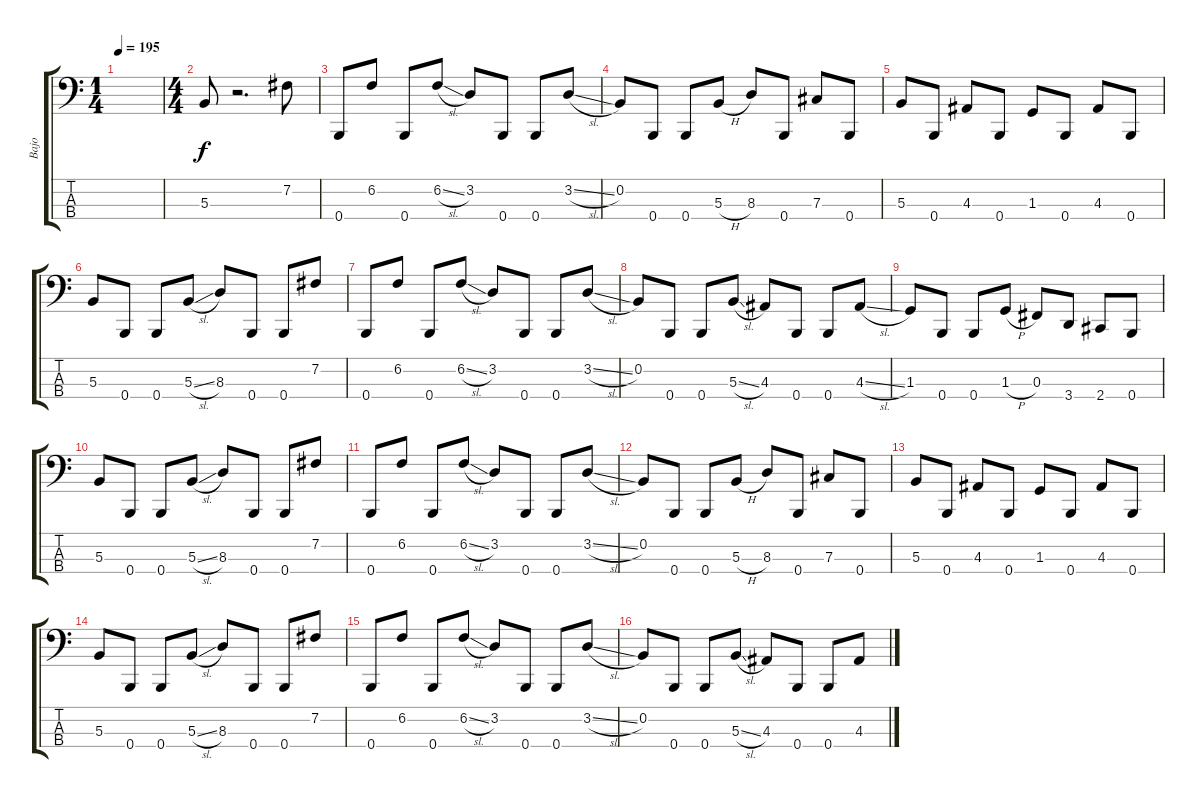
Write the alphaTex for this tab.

\track ("Bajo" "Bajo") {instrument electricbasspick}
\staff {score tabs}
\tuning (E2 B1 Gb1 B0) {hide}
\ts (1 4)
\tempo 195
\clef f4
\ks c
|
\ts (4 4)
5.3.8 r.2{d} 7.2.8 |
0.4.8 6.2.8 0.4.8 6.2{sl}.8 3.2.8 0.4.8 0.4.8 3.2{sl}.8 |
0.2.8 0.4.8 0.4.8 5.3{h}.8 8.3.8 0.4.8 7.3.8 0.4.8 |
5.3.8 0.4.8 4.3.8 0.4.8 1.3.8 0.4.8 4.3.8 0.4.8 |
5.3.8 0.4.8 0.4.8 5.3{sl}.8 8.3.8 0.4.8 0.4.8 7.2.8 |
0.4.8 6.2.8 0.4.8 6.2{sl}.8 3.2.8 0.4.8 0.4.8 3.2{sl}.8 |
0.2.8 0.4.8 0.4.8 5.3{sl}.8 4.3.8 0.4.8 0.4.8 4.3{sl}.8 |
1.3.8 0.4.8 0.4.8 1.3{h}.8 0.3.8 3.4.8 2.4.8 0.4.8 |
5.3.8 0.4.8 0.4.8 5.3{sl}.8 8.3.8 0.4.8 0.4.8 7.2.8 |
0.4.8 6.2.8 0.4.8 6.2{sl}.8 3.2.8 0.4.8 0.4.8 3.2{sl}.8 |
0.2.8 0.4.8 0.4.8 5.3{h}.8 8.3.8 0.4.8 7.3.8 0.4.8 |
5.3.8 0.4.8 4.3.8 0.4.8 1.3.8 0.4.8 4.3.8 0.4.8 |
5.3.8 0.4.8 0.4.8 5.3{sl}.8 8.3.8 0.4.8 0.4.8 7.2.8 |
0.4.8 6.2.8 0.4.8 6.2{sl}.8 3.2.8 0.4.8 0.4.8 3.2{sl}.8 |
0.2.8 0.4.8 0.4.8 5.3{sl}.8 4.3.8 0.4.8 0.4.8 4.3{sl}.8
